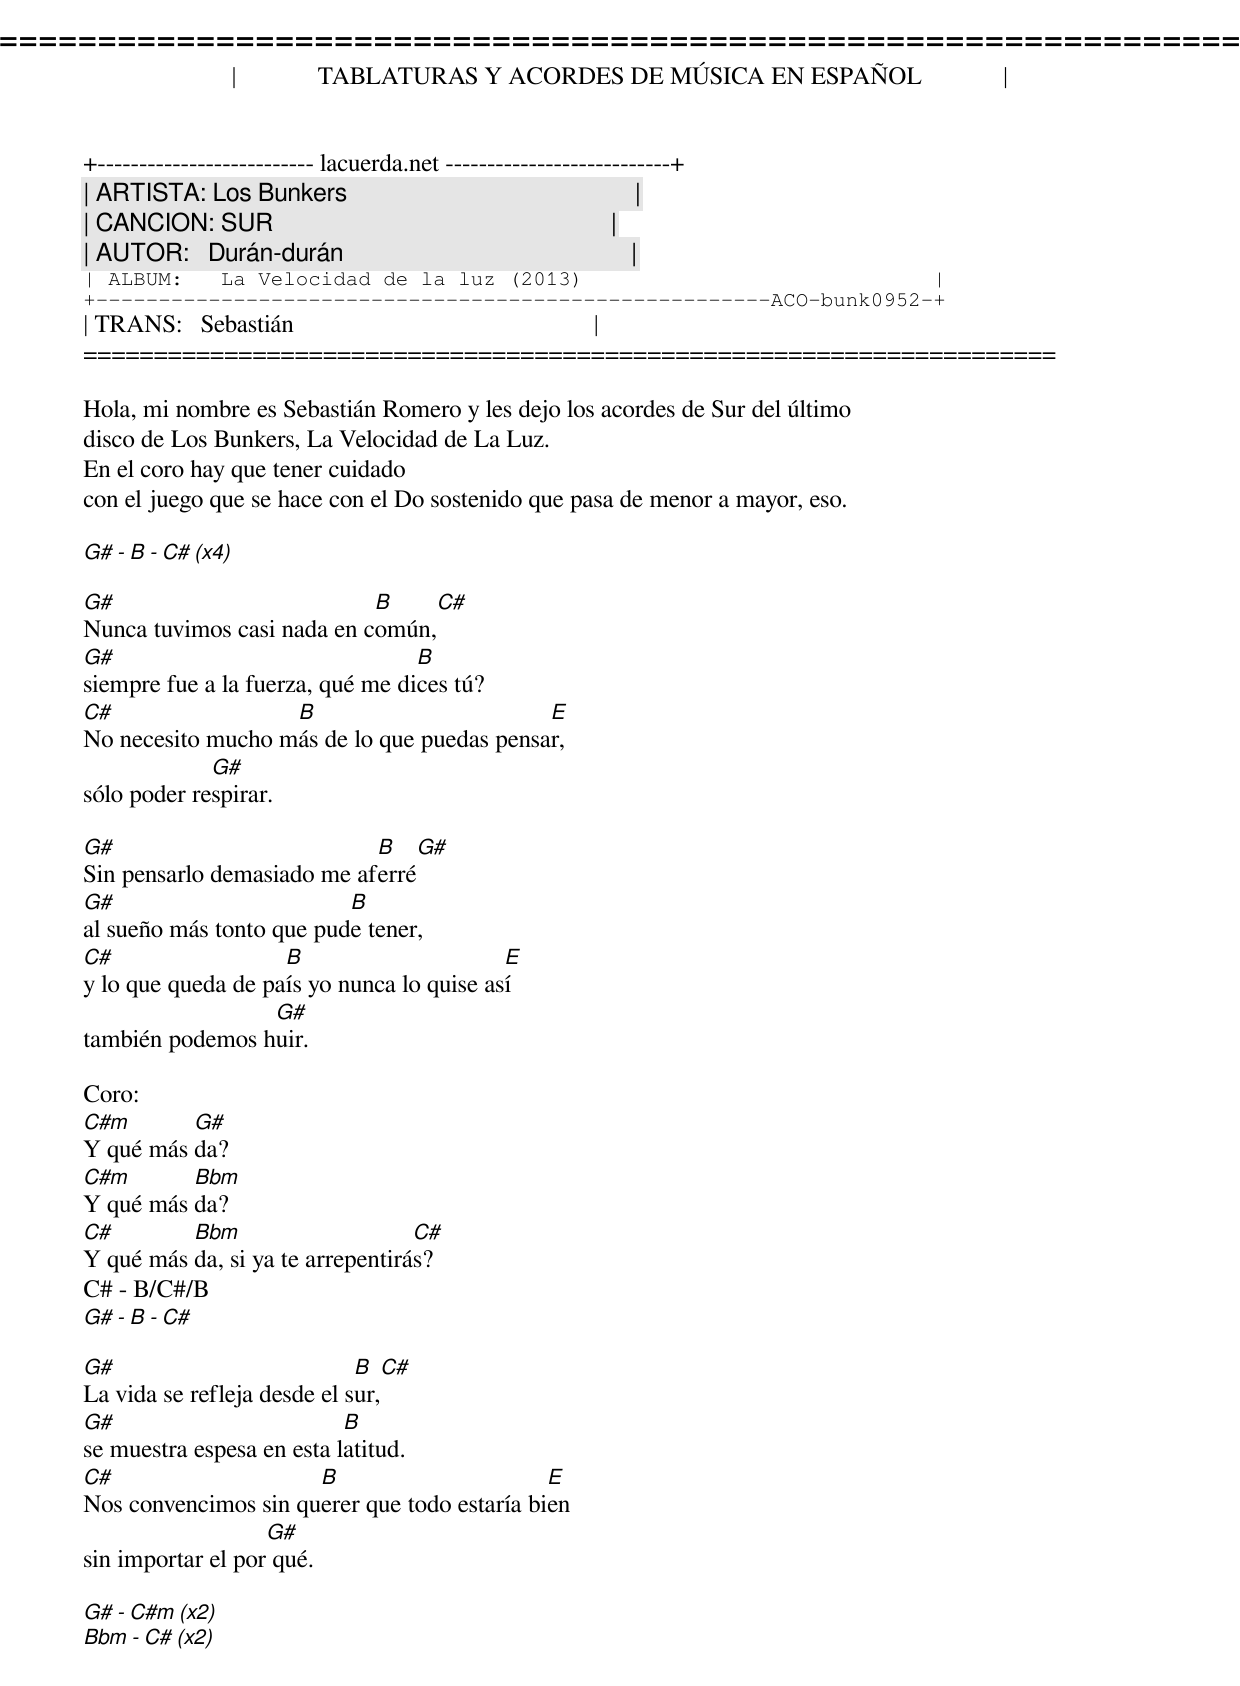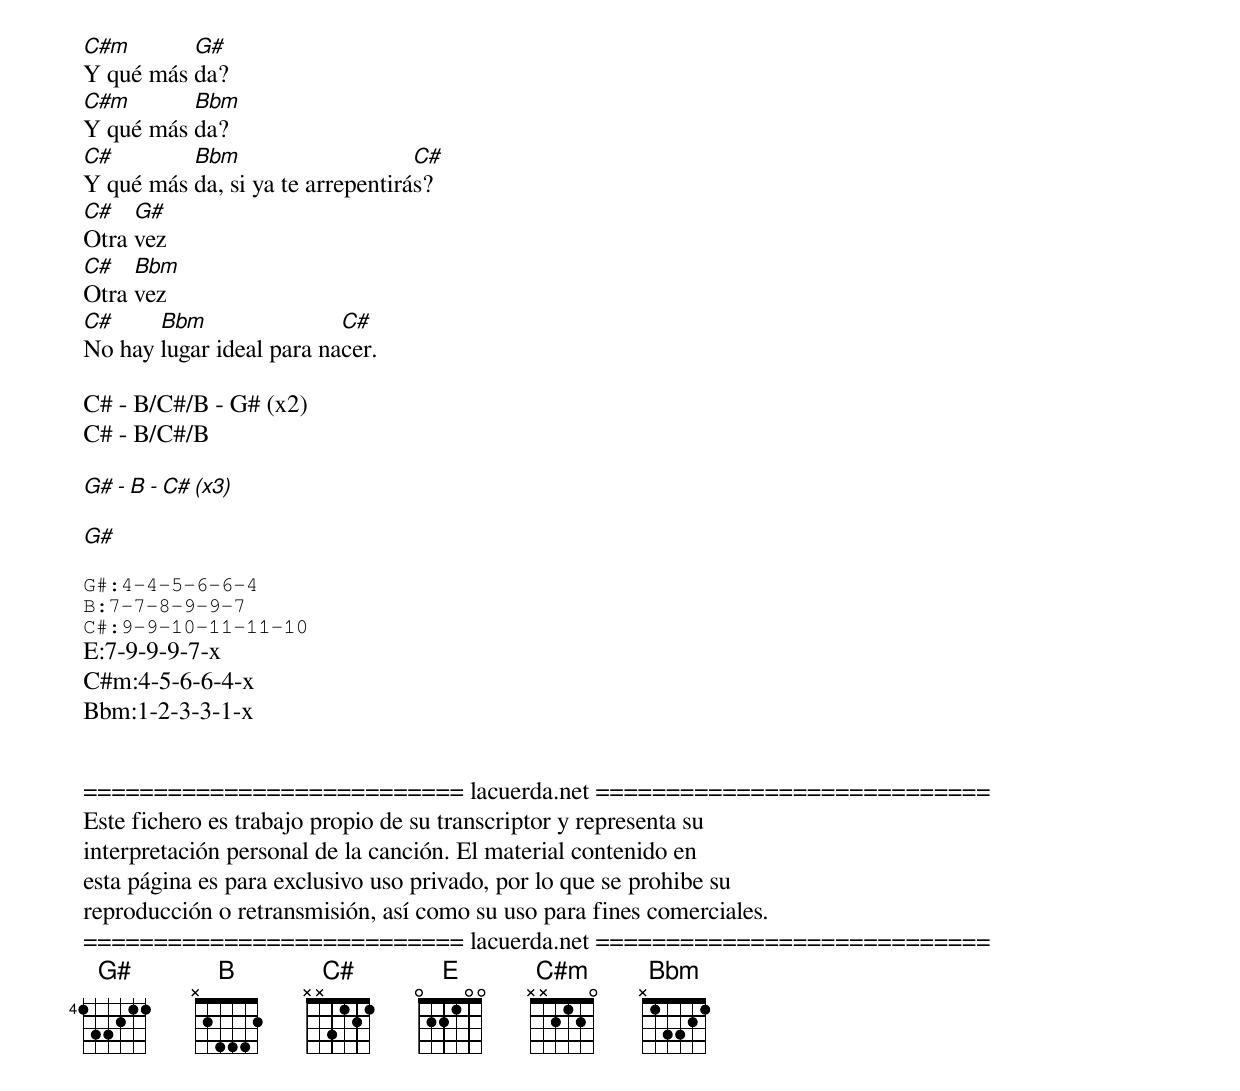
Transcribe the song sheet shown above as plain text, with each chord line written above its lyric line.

=====================================================================
|             TABLATURAS Y ACORDES DE MÚSICA EN ESPAÑOL             |
+-------------------------- lacuerda.net ---------------------------+
| ARTISTA: Los Bunkers                                              |
| CANCION: SUR                                                      |
| AUTOR:   Durán-durán                                              |
| ALBUM:   La Velocidad de la luz (2013)                            |
+------------------------------------------------------ACO-bunk0952-+
| TRANS:   Sebastián                                                |
=====================================================================

Hola, mi nombre es Sebastián Romero y les dejo los acordes de Sur del último
disco de Los Bunkers, La Velocidad de La Luz.
En el coro hay que tener cuidado
con el juego que se hace con el Do sostenido que pasa de menor a mayor, eso.

G# - B - C# (x4)

G#                          B     C#
Nunca tuvimos casi nada en común,
G#                                B
siempre fue a la fuerza, qué me dices tú?
C#                 B                        E
No necesito mucho más de lo que puedas pensar,
             G#
sólo poder respirar.

G#                          B   G#
Sin pensarlo demasiado me aferré
G#                        B
al sueño más tonto que pude tener,
C#                  B                      E
y lo que queda de país yo nunca lo quise así
                 G#
también podemos huir.

Coro:
C#m       G#
Y qué más da?
C#m       Bbm
Y qué más da?
C#        Bbm                     C#
Y qué más da, si ya te arrepentirás?
C# - B/C#/B
G# - B - C#

G#                           B   C#
La vida se refleja desde el sur,
G#                         B
se muestra espesa en esta latitud.
C#                    B                       E
Nos convencimos sin querer que todo estaría bien
                   G#
sin importar el por qué.

G# - C#m (x2)
Bbm - C# (x2)


C#m       G#
Y qué más da?
C#m       Bbm
Y qué más da?
C#        Bbm                     C#
Y qué más da, si ya te arrepentirás?
C#   G#
Otra vez
C#   Bbm
Otra vez
C#     Bbm                C#
No hay lugar ideal para nacer.

C# - B/C#/B - G# (x2)
C# - B/C#/B

G# - B - C# (x3)

G#

G#:4-4-5-6-6-4
B:7-7-8-9-9-7
C#:9-9-10-11-11-10
E:7-9-9-9-7-x
C#m:4-5-6-6-4-x
Bbm:1-2-3-3-1-x


=========================== lacuerda.net ============================
Este fichero es trabajo propio de su transcriptor y representa su
interpretación personal de la canción. El material contenido en
esta página es para exclusivo uso privado, por lo que se prohibe su
reproducción o retransmisión, así como su uso para fines comerciales.
=========================== lacuerda.net ============================
